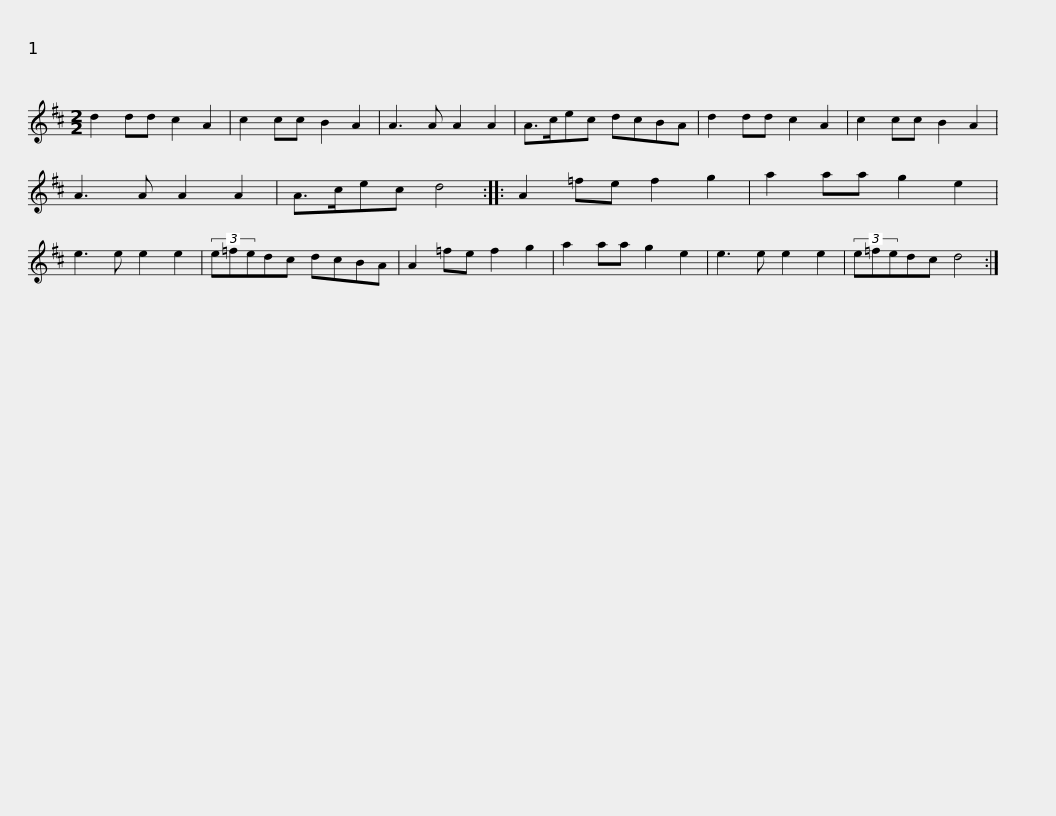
X:1
L:1/8
M:2/2
I:linebreak $
K:D
V:1 treble
V:1
 d2 dd c2 A2 | c2 cc B2 A2 | A3 A A2 A2 | A>cec dcBA | d2 dd c2 A2 | %5
 c2 cc B2 A2 | A3 A A2 A2 |$ A>cec d4 :: A2 =fe f2 g2 | a2 aa g2 e2 | %10
 e3 e e2 e2 | (3e=fedc dcBA | A2 =fe f2 g2 |$ a2 aa g2 e2 | e3 e e2 e2 | %15
 (3e=fedc d4 :| %16
